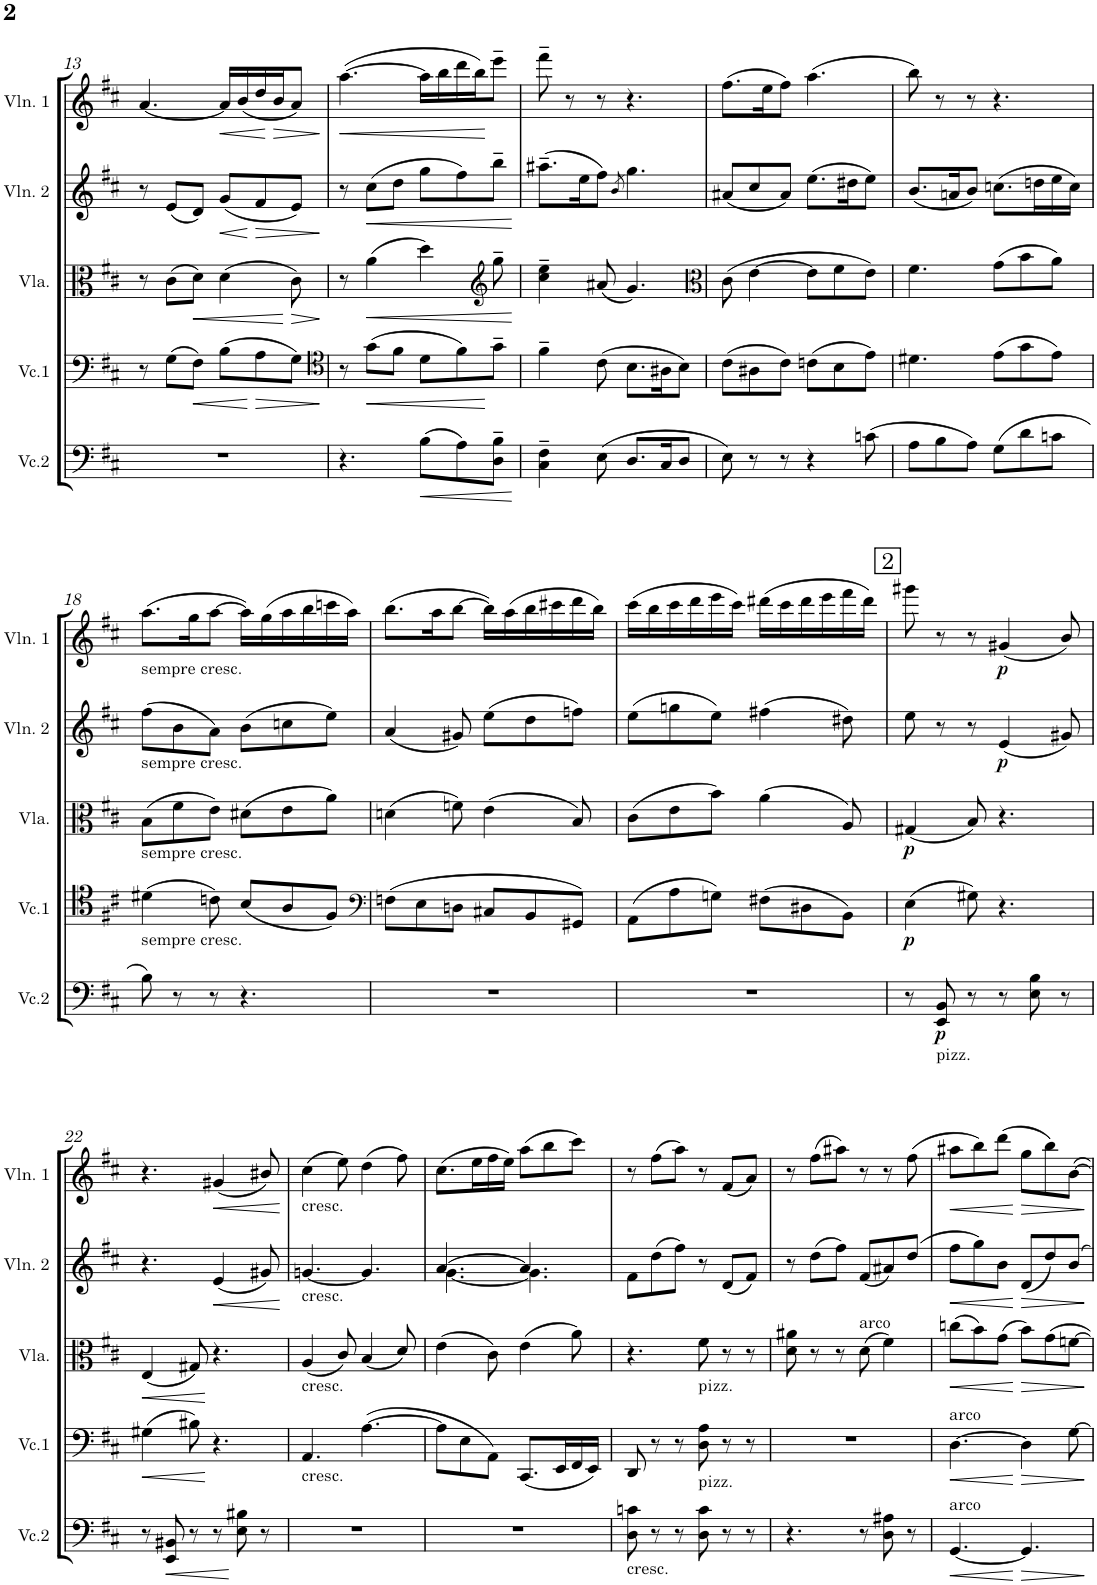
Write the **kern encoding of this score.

**kern	**dynam	**kern	**dynam	**kern	**dynam	**kern	**dynam	**kern	**dynam
*part5	*part5	*part4	*part4	*part3	*part3	*part2	*part2	*part1	*part1
*staff5	*staff5	*staff4	*staff4	*staff3	*staff3	*staff2	*staff2	*staff1	*staff1
*I"Violoncello 2	*	*I"Violoncello 1	*	*I"Viola	*	*I"Violin 2	*	*I"Violin 1	*
*I'Vc.2	*	*I'Vc.1	*	*I'Vla.	*	*I'Vln. 2	*	*I'Vln. 1	*
!!LO:PB:g=z
*clefF4	*	*clefF4	*	*clefC3	*	*clefG2	*	*clefG2	*
*k[f#c#]	*	*k[f#c#]	*	*k[f#c#]	*	*k[f#c#]	*	*k[f#c#]	*
*D:	*	*D:	*	*D:	*	*D:	*	*D:	*
*M6/8	*	*M6/8	*	*M6/8	*	*M6/8	*	*M6/8	*
=13	=13	=13	=13	=13	=13	=13	=13	=13	=13
2.r	.	8r	.	8r	.	8r	.	[4.a/	.
.	.	(8G\L	.	(8c#\L	.	(8e/L	.	.	.
!	!	!	!LO:HP:b	!	!LO:HP:b	!	!	!	!
.	.	8F#\J)	<	8d\J)	<	8d/J)	.	.	.
!	!	!	!	!	!	!	!LO:HP:b	!	!LO:HP:b
.	.	(8B\L	.	(4d\	.	(8g/L	<	16a/LL]	<
.	.	.	.	.	.	.	.	(16b/	.
!	!	!	!LO:HP:n=1:b	!	!	!	!LO:HP:n=1:b	!	!
.	.	8A\	[ >	.	.	8f#/	[ >	16dd/	.
!	!	!	!	!	!	!	!	!	!LO:HP:n=1:b
.	.	.	.	.	.	.	.	16b/J	[ >
!	!	!	!	!	!LO:HP:n=1:b	!	!	!	!
.	.	8G\J)	.	8c#\)	[ >	8e/J)	.	8a/J)	.
.	.	.	]	.	]	.	]	.	]
=14	=14	=14	=14	=14	=14	=14	=14	=14	=14
*	*	*clefC4	*	*	*	*	*	*	*
!	!	!	!	!	!	!	!	!	!LO:HP:b
4.r	.	8r	.	8r	.	8r	.	([4.aa\	<
!	!	!	!LO:HP:b	!	!LO:HP:b	!	!LO:HP:b	!	!
.	.	(8g\L	<	(4a\	<	(8cc#\L	<	.	.
.	.	8f#\J	.	.	.	8dd\J	.	.	.
!	!LO:HP:b	!	!	!	!	!	!	!	!
(8B\L	<	8d\L	.	4dd\)	.	8gg\L	.	16aa\LL]	.
.	.	.	.	.	.	.	.	16bb\	.
8A\)	.	8f#\)	.	.	.	8ff#\)	.	16ddd\	.
.	.	.	.	.	.	.	.	16bb\J)	.
*	*	*	*	*clefG2	*	*	*	*	*
8D\~ 8B\~J	.	8g~\J	[	8gg~\	.	8bb~\J	.	8eee~\J	[
.	[	.	.	.	[	.	[	.	.
=15	=15	=15	=15	=15	=15	=15	=15	=15	=15
4C#\~ 4F#\~	.	4f#~\	.	4cc#\~ 4ee\~	.	(8.aa#X~\L	.	8fff#~\	.
.	.	.	.	.	.	.	.	8r	.
.	.	.	.	.	.	16ee\K	.	.	.
(8E\	.	(8c#\	.	(8a#X/	.	8ff#\J)	.	8r	.
.	.	.	.	.	.	8qb/	.	.	.
8.D/L	.	8.B\L	.	4.g/)	.	4.gg\	.	4.r	.
16C#/K	.	16A#X\K	.	.	.	.	.	.	.
8D/J	.	8B\J)	.	.	.	.	.	.	.
=16	=16	=16	=16	=16	=16	=16	=16	=16	=16
*	*	*	*	*clefC3	*	*	*	*	*
8E\)	.	(8c#\L	.	(8c#\	.	(8a#X/L	.	(8.ff#\L	.
8r	.	8A#X\	.	[4e\	.	8cc#/	.	.	.
.	.	.	.	.	.	.	.	16ee\K	.
8r	.	8c#\J)	.	.	.	8a#/J)	.	8ff#\J)	.
4r	.	(8cn\L	.	8e\L]	.	(8.ee\L	.	(4.aa\	.
.	.	8B\	.	8f#\	.	.	.	.	.
.	.	.	.	.	.	16dd#X\K	.	.	.
(8cn\	.	8e\J)	.	8e\J)	.	8ee\J)	.	.	.
=17	=17	=17	=17	=17	=17	=17	=17	=17	=17
8A\L	.	4.d#X\	.	4.f#\	.	(8.b/L	.	8bb\)	.
8B\	.	.	.	.	.	.	.	8r	.
.	.	.	.	.	.	16an/K	.	.	.
8A\J)	.	.	.	.	.	8b/J)	.	8r	.
(8G\L	.	(8e\L	.	(8g\L	.	(8.ccn\L	.	4.r	.
8d\	.	8g\	.	8b\	.	.	.	.	.
.	.	.	.	.	.	16ddn\L	.	.	.
8cn\J	.	8e\J)	.	8a\J)	.	16ee\	.	.	.
.	.	.	.	.	.	16cc\JJ)	.	.	.
!!LO:LB:g=z
=18	=18	=18	=18	=18	=18	=18	=18	=18	=18
!	!	!	!	!	!	!	!	!LO:TX:b:t=sempre cresc.	!
!	!	!	!	!	!	!LO:TX:b:t=sempre cresc.	!	!	!
!	!	!	!	!LO:TX:b:t=sempre cresc.	!	!	!	!	!
!	!	!LO:TX:b:t=sempre cresc.	!	!	!	!	!	!	!
8B\)	.	(4d#X\	.	(8B\L	.	(8ff#\L	.	(8.aa\L	.
8r	.	.	.	8f#\	.	8b\	.	.	.
.	.	.	.	.	.	.	.	16gg\K	.
8r	.	8cn\)	.	8e\J)	.	8a\J)	.	[8aa\J	.
4.r	.	(8B/L	.	(8d#X\L	.	(8b\L	.	16aa\LL])	.
.	.	.	.	.	.	.	.	(16gg\	.
.	.	8A/	.	8e\	.	8ccn\	.	16aa\	.
.	.	.	.	.	.	.	.	16bb\	.
.	.	8F#/J)	.	8a\J)	.	8ee\J)	.	16cccn\	.
.	.	.	.	.	.	.	.	16aa\JJ)	.
=19	=19	=19	=19	=19	=19	=19	=19	=19	=19
*	*	*clefF4	*	*	*	*	*	*	*
2.r	.	(8Fn\L	.	(4dn\	.	(4a/	.	(8.bb\L	.
.	.	8E\	.	.	.	.	.	.	.
.	.	.	.	.	.	.	.	16aa\K	.
.	.	8Dn\J	.	8fn\)	.	8g#X/)	.	[8bb\J	.
.	.	8C#X/L	.	(4e\	.	(8ee\L	.	16bb\LL])	.
.	.	.	.	.	.	.	.	(16aa\	.
.	.	8BB/	.	.	.	8dd\	.	16bb\	.
.	.	.	.	.	.	.	.	16ccc#X\	.
.	.	8GG#X/J)	.	8B/)	.	8ffn\J)	.	16ddd\	.
.	.	.	.	.	.	.	.	16bb\JJ)	.
=20	=20	=20	=20	=20	=20	=20	=20	=20	=20
2.r	.	(8AA\L	.	(8c#\L	.	(8ee\L	.	(16ccc#\LL	.
.	.	.	.	.	.	.	.	16bb\	.
.	.	8A\	.	8e\	.	8ggn\	.	16ccc#\	.
.	.	.	.	.	.	.	.	16ddd\	.
.	.	8Gn\J)	.	8b\J)	.	8ee\J)	.	16eee\	.
.	.	.	.	.	.	.	.	16ccc#\JJ)	.
.	.	(8F#X\L	.	(4a\	.	(4ff#X\	.	(16ddd#X\LL	.
.	.	.	.	.	.	.	.	16ccc#\	.
.	.	8D#X\	.	.	.	.	.	16ddd#\	.
.	.	.	.	.	.	.	.	16eee\	.
.	.	8BB\J)	.	8A/)	.	8dd#X\)	.	16fff#\	.
.	.	.	.	.	.	.	.	16ddd#\JJ)	.
!!LO:REH:place=s1:a:cj:fs=14:t=2
=21	=21	=21	=21	=21	=21	=21	=21	=21	=21
!	!	!	!LO:DY:b	!	!LO:DY:b	!	!	!	!
8r	.	(4E\	p	(4G#X/	p	8ee\	.	8ggg#X\	.
!LO:TX:b:t=pizz.	!	!	!	!	!	!	!	!	!
!	!LO:DY:b	!	!	!	!	!	!	!	!
8EE/ 8BB/	p	.	.	.	.	8r	.	8r	.
8r	.	8G#X\)	.	8B/)	.	8r	.	8r	.
!	!	!	!	!	!	!	!LO:DY:b	!	!LO:DY:b
8r	.	4.r	.	4.r	.	(4e/	p	(4g#X/	p
8E\ 8B\	.	.	.	.	.	.	.	.	.
8r	.	.	.	.	.	8g#X/)	.	8b/)	.
!!LO:LB:g=z
=22	=22	=22	=22	=22	=22	=22	=22	=22	=22
!	!	!	!LO:HP:b	!	!LO:HP:b	!	!	!	!
8r	.	(4G#X\	<	(4E/	<	4.r	.	4.r	.
!	!LO:HP:b	!	!	!	!	!	!	!	!
8EE/ 8BB#X/	<	.	.	.	.	.	.	.	.
8r	.	8B#X\)	.	8G#X/)	.	.	.	.	.
!	!	!	!	!	!	!	!LO:HP:b	!	!LO:HP:b
8r	.	4.r	[	4.r	[	(4e/	<	(4g#X/	<
8E\ 8B#X\	[	.	.	.	.	.	.	.	.
8r	.	.	.	.	.	8g#X/)	.	8b#X/)	.
.	.	.	.	.	.	.	[	.	[
=23	=23	=23	=23	=23	=23	=23	=23	=23	=23
!	!	!	!	!	!	!	!	!LO:TX:b:t=cresc.	!
!	!	!	!	!	!	!LO:TX:b:t=cresc.	!	!	!
!	!	!	!	!LO:TX:b:t=cresc.	!	!	!	!	!
!	!	!LO:TX:b:t=cresc.	!	!	!	!	!	!	!
2.r	.	4.AA/	.	(4A/	.	[4.gn/	.	(4cc#\	.
.	.	.	.	8c#/)	.	.	.	8ee\)	.
.	.	([4.A\	.	(4B/	.	4.g/]	.	(4dd\	.
.	.	.	.	8d/)	.	.	.	8ff#\)	.
=24	=24	=24	=24	=24	=24	=24	=24	=24	=24
*	*	*	*	*	*	*^	*	*	*
2.r	.	8A\L]	.	(4e\	.	[4.a/	[4.g\	.	(8.cc#\L	.
.	.	8E\	.	.	.	.	.	.	.	.
.	.	.	.	.	.	.	.	.	16ee\L	.
.	.	8AA\J)	.	8c#\)	.	.	.	.	16ff#\	.
.	.	.	.	.	.	.	.	.	16ee\JJ)	.
.	.	(8.CC#/L	.	(4e\	.	4.a/]	4.g\]	.	(8aa\L	.
.	.	.	.	.	.	.	.	.	8bb\	.
.	.	16EE/L	.	.	.	.	.	.	.	.
.	.	16FF#/	.	8a\)	.	.	.	.	8ccc#\J)	.
.	.	16EE/JJ)	.	.	.	.	.	.	.	.
*	*	*	*	*	*	*v	*v	*	*	*
=25	=25	=25	=25	=25	=25	=25	=25	=25	=25
!LO:TX:b:t=cresc.	!	!	!	!	!	!	!	!	!
8D\ 8cn\	.	8DD/	.	4.r	.	8f#\L	.	8r	.
8r	.	8r	.	.	.	(8dd\	.	(8ff#\L	.
8r	.	8r	.	.	.	8ff#\J)	.	8aa\J)	.
!	!	!	!	!LO:TX:b:t=pizz.	!	!	!	!	!
!	!	!LO:TX:b:t=pizz.	!	!	!	!	!	!	!
8D\ 8c\	.	8D\ 8A\	.	8f#\	.	8r	.	8r	.
8r	.	8r	.	8r	.	(8d/L	.	(8f#/L	.
8r	.	8r	.	8r	.	8f#/J)	.	8a/J)	.
=26	=26	=26	=26	=26	=26	=26	=26	=26	=26
4.r	.	2.r	.	8d\ 8a#X\	.	8r	.	8r	.
.	.	.	.	8r	.	(8dd\L	.	(8ff#\L	.
.	.	.	.	8r	.	8ff#\J)	.	8aa#X\J)	.
!	!	!	!	!LO:TX:a:t=arco	!	!	!	!	!
8r	.	.	.	(8d\	.	(8f#/L	.	8r	.
8D\ 8A#X\	.	.	.	4f#\)	.	8a#X/)	.	8r	.
8r	.	.	.	.	.	(8dd/J	.	(8ff#\	.
=27	=27	=27	=27	=27	=27	=27	=27	=27	=27
!	!	!LO:TX:a:t=arco	!	!	!	!	!	!	!
!LO:TX:a:t=arco	!	!	!	!	!	!	!	!	!
!	!LO:HP:b	!	!LO:HP:b	!	!LO:HP:b	!	!LO:HP:b	!	!LO:HP:b
[4.GG/	<	[4.D\	<	(8ccn\L	<	8ff#\L	<	8aa#X\L	<
.	.	.	.	8b\)	.	8gg\)	.	8bb\)	.
.	.	.	.	(8g\J	.	8b\J	.	(8ddd\J	.
!	!LO:HP:n=1:b	!	!LO:HP:n=1:b	!	!LO:HP:n=1:b	!	!LO:HP:n=1:b	!	!LO:HP:n=1:b
4.GG/]	[ >	4D\]	[ >	8b\L)	[ >	(8d/L	[ >	8gg\L	[ >
.	.	.	.	8g\	.	8dd/)	.	8bb\)	.
.	.	[8G\	.	[8fn\J	.	8b/J	.	[8b\J	.
.	]	.	]	.	]	.	]	.	]
=	=	=	=	=	=	=	=	=	=
*-	*-	*-	*-	*-	*-	*-	*-	*-	*-
